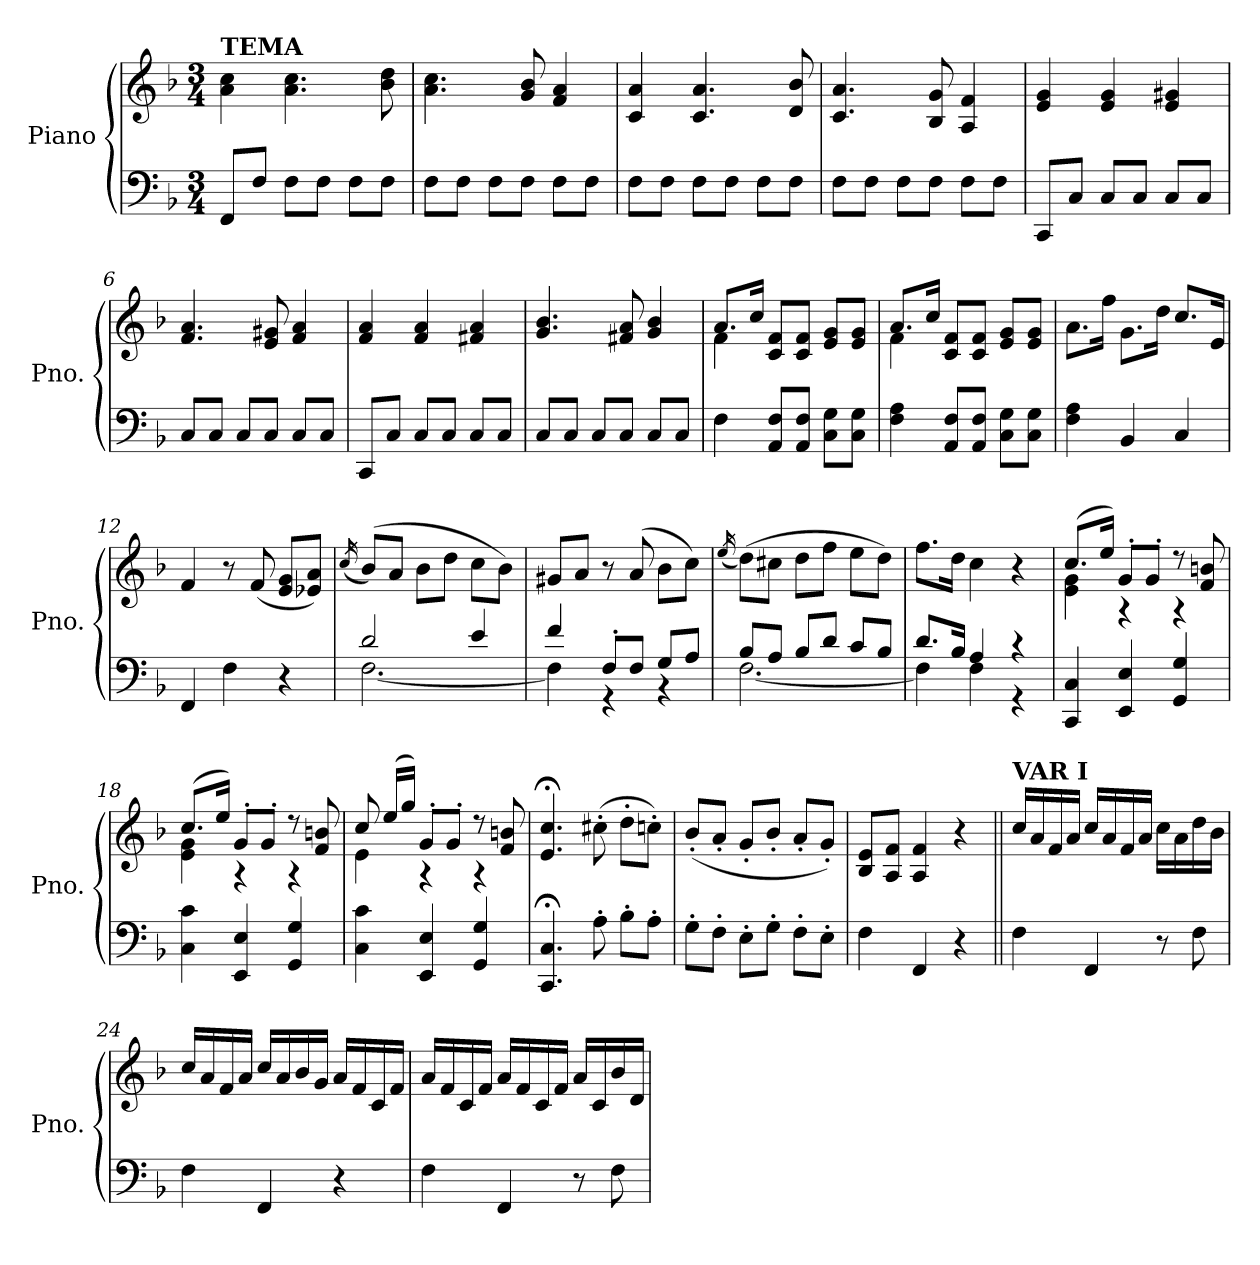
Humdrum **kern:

**kern	**kern
*part1	*part1
*staff2	*staff1
*I"Piano	*
*I'Pno.	*
*clefF4	*clefG2
*k[b-]	*k[b-]
*F:	*F:
*M3/4	*M3/4
=1	=1
!	!LO:TX:a:B:t=TEMA
8FF/L	4a\ 4cc\
8F/J	.
8F\L	4.a\ 4.cc\
8F\J	.
8F\L	.
8F\J	8b-\ 8dd\
=2	=2
8F\L	4.a\ 4.cc\
8F\J	.
8F\L	.
8F\J	8g/ 8b-/
8F\L	4f/ 4a/
8F\J	.
=3	=3
8F\L	4c/ 4a/
8F\J	.
8F\L	4.c/ 4.a/
8F\J	.
8F\L	.
8F\J	8d/ 8b-/
=4	=4
8F\L	4.c/ 4.a/
8F\J	.
8F\L	.
8F\J	8B-/ 8g/
8F\L	4A/ 4f/
8F\J	.
=5	=5
8CC/L	4e/ 4g/
8C/J	.
8C/L	4e/ 4g/
8C/J	.
8C/L	4e/ 4g#X/
8C/J	.
=6	=6
8C/L	4.f/ 4.a/
8C/J	.
8C/L	.
8C/J	8e/ 8g#X/
8C/L	4f/ 4a/
8C/J	.
=7	=7
8CC/L	4f/ 4a/
8C/J	.
8C/L	4f/ 4a/
8C/J	.
8C/L	4f#X/ 4a/
8C/J	.
=8	=8
8C/L	4.g/ 4.b-/
8C/J	.
8C/L	.
8C/J	8f#X/ 8a/
8C/L	4g/ 4b-/
8C/J	.
=9	=9
*	*^
4F\	8.a/L	4f\
.	16cc/Jk	.
8AA/ 8F/L	8c/ 8f/L	2ryy
8AA/ 8F/J	8c/ 8f/J	.
8C\ 8G\L	8e/ 8g/L	.
8C\ 8G\J	8e/ 8g/J	.
=10	=10	=10
4F\ 4A\	8.a/L	4f\
.	16cc/Jk	.
8AA/ 8F/L	8c/ 8f/L	2ryy
8AA/ 8F/J	8c/ 8f/J	.
8C\ 8G\L	8e/ 8g/L	.
8C\ 8G\J	8e/ 8g/J	.
*	*v	*v
=11	=11
4F\ 4A\	8.a\L
.	16ff\Jk
4BB-/	8.g\L
.	16dd\Jk
4C/	8.cc/L
.	16e/Jk
=12	=12
4FF/	4f/
4F\	8r
.	(<8f/
4r	8e/ 8g/L
.	8e-X/ 8a/J)
=13	=13
.	(<16qcc/
*^	*
2d/	[2.F\	(>8b-/L)
.	.	8a/J
.	.	8b-\L
.	.	8dd\J
4e/	.	8cc\L
.	.	8b-\J)
=14	=14	=14
4f/	4F\]	8g#X/L
.	.	8a/J
8F'/L	4r	8r
8F/J	.	(>8a/
8G/L	4r	8b-\L
8A/J	.	8cc\J)
=15	=15	=15
.	.	(<16qee/
8B-/L	[2.F\	(>8dd\L)
8A/J	.	8cc#X\J
8B-/L	.	8dd\L
8d/J	.	8ff\J
8c/L	.	8ee\L
8B-/J	.	8dd\J)
=16	=16	=16
8.d/L	4F\]	8.ff\L
16B-/Jk	.	16dd\Jk
4A/	4F\	4cc\
4r	4r	4r
*v	*v	*
=17	=17
*	*^
4CC/ 4C/	(>8.cc/L	4e\ 4g\
.	16ee/Jk)	.
4EE/ 4E/	8g'/L	4r
.	8g'/J	.
4GG/ 4G/	8r	4r
.	8f/ 8bn/	.
=18	=18	=18
4C\ 4c\	(>8.cc/L	4e\ 4g\
.	16ee/Jk)	.
4EE/ 4E/	8g'/L	4r
.	8g'/J	.
4GG/ 4G/	8r	4r
.	8f/ 8bn/	.
=19	=19	=19
4C\ 4c\	8cc/	4e\
.	(>16ee/LL	.
.	16gg/JJ)	.
4EE/ 4E/	8g'/L	4r
.	8g'/J	.
4GG/ 4G/	8r	4r
.	8f/ 8bn/	.
*	*v	*v
=20	=20
4.CC/;< 4.C/;<	4.e/;< 4.cc/;<
8A'\	(>8cc#X'\
8B-'\L	8dd'\L
8A'\J	8ccn'\J)
=21	=21
8G'\L	(<8b-'/L
8F'\J	8a'/J
8E'\L	8g'/L
8G'\J	8b-'/J
8F'\L	8a'/L
8E'\J	8g'/J)
=22	=22
4F\	8B-/ 8e/L
.	8A/ 8f/J
4FF/	4A/ 4f/
4r	4r
=23||	=23||
!	!LO:TX:a:B:t=VAR I
4F\	16cc/LL
.	16a/
.	16f/
.	16a/JJ
4FF/	16cc/LL
.	16a/
.	16f/
.	16a/JJ
8r	16cc\LL
.	16a\
8F\	16dd\
.	16b-\JJ
=24	=24
4F\	16cc/LL
.	16a/
.	16f/
.	16a/JJ
4FF/	16cc/LL
.	16a/
.	16b-/
.	16g/JJ
4r	16a/LL
.	16f/
.	16c/
.	16f/JJ
=25	=25
4F\	16a/LL
.	16f/
.	16c/
.	16f/JJ
4FF/	16a/LL
.	16f/
.	16c/
.	16f/JJ
8r	16a/LL
.	16c/
8F\	16b-/
.	16d/JJ
=	=
*-	*-
